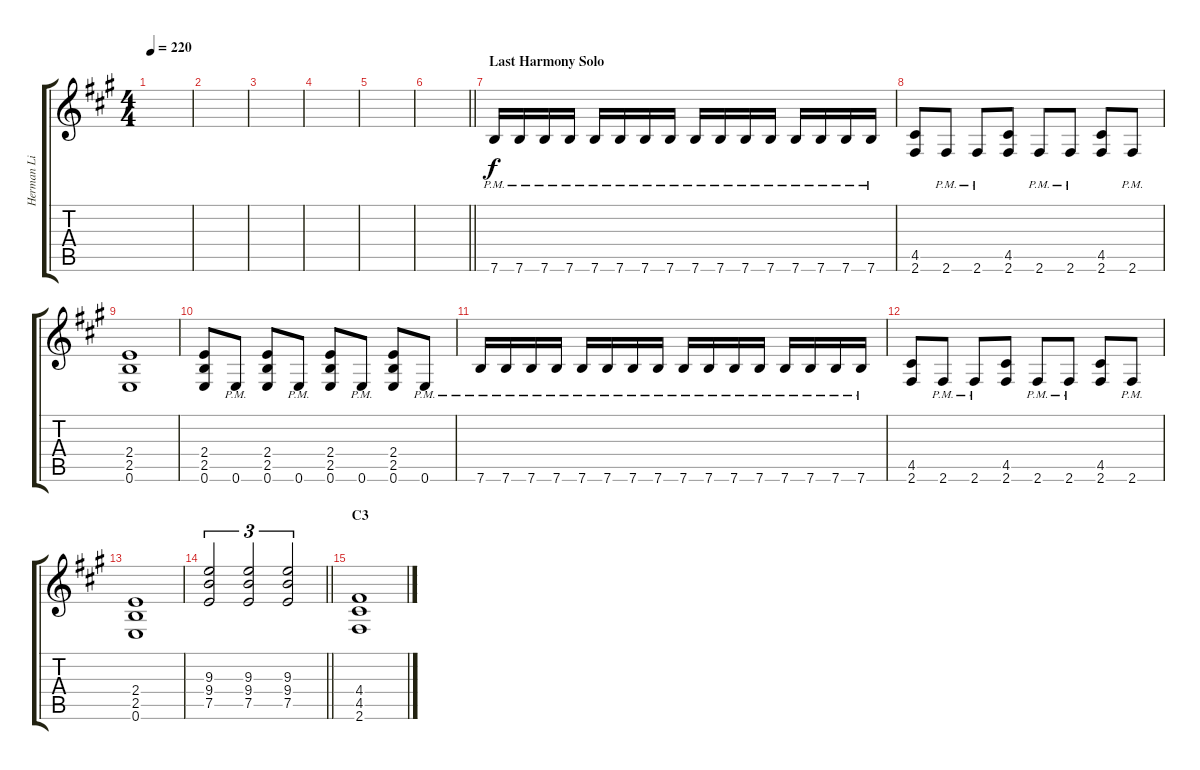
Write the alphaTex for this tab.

\track ("Herman Li II" "Herman Li ") {instrument overdrivenguitar}
\staff {score tabs}
\tuning (E4 B3 G3 D3 A2 E2) {hide}
\ts (4 4)
\tempo 220
\clef g2
\ks a
|
|
|
|
|
\barLineRight lightlight
|
\section ("" "Last Harmony Solo")
7.6{pm}.16 7.6{pm}.16 7.6{pm}.16 7.6{pm}.16 7.6{pm}.16 7.6{pm}.16 7.6{pm}.16 7.6{pm}.16 7.6{pm}.16 7.6{pm}.16 7.6{pm}.16 7.6{pm}.16 7.6{pm}.16 7.6{pm}.16 7.6{pm}.16 7.6{pm}.16 |
(4.5 2.6).8 2.6{pm}.8 2.6{pm}.8 (4.5 2.6).8 2.6{pm}.8 2.6{pm}.8 (4.5 2.6).8 2.6{pm}.8 |
(2.4 2.5 0.6).1 |
(2.4 2.5 0.6).8 0.6{pm}.8 (2.4 2.5 0.6).8 0.6{pm}.8 (2.4 2.5 0.6).8 0.6{pm}.8 (2.4 2.5 0.6).8 0.6{pm}.8 |
7.6{pm}.16 7.6{pm}.16 7.6{pm}.16 7.6{pm}.16 7.6{pm}.16 7.6{pm}.16 7.6{pm}.16 7.6{pm}.16 7.6{pm}.16 7.6{pm}.16 7.6{pm}.16 7.6{pm}.16 7.6{pm}.16 7.6{pm}.16 7.6{pm}.16 7.6{pm}.16 |
(4.5 2.6).8 2.6{pm}.8 2.6{pm}.8 (4.5 2.6).8 2.6{pm}.8 2.6{pm}.8 (4.5 2.6).8 2.6{pm}.8 |
(2.4 2.5 0.6).1 |
\barLineRight lightlight
(9.3 9.4 7.5).2{tu (3 2)} (9.3 9.4 7.5).2{tu (3 2)} (9.3 9.4 7.5).2{tu (3 2)} |
\section ("" "C3")
(4.4 4.5 2.6).1
